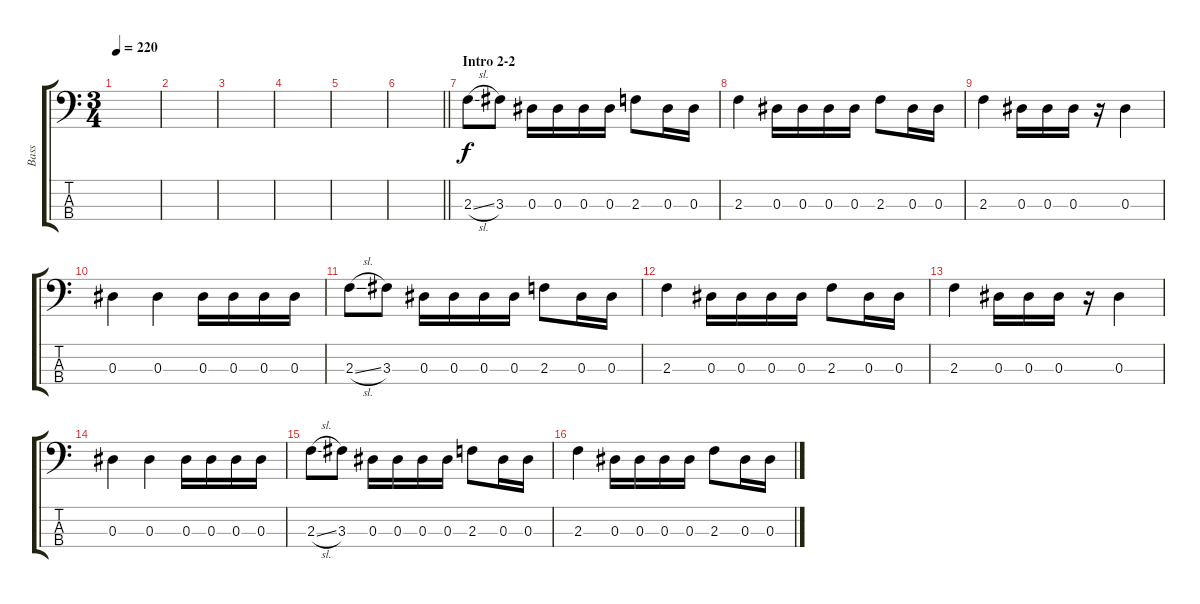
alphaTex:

\track ("Bass" "Bass") {instrument electricbasspick}
\staff {score tabs}
\tuning (Db3 Ab2 Eb2 Bb1) {hide}
\ts (3 4)
\tempo 220
\clef f4
\ks c
|
|
|
|
|
\barLineRight lightlight
|
\section ("" "Intro 2-2")
2.3{sl}.8 3.3.8 0.3.16 0.3.16 0.3.16 0.3.16 2.3.8 0.3.16 0.3.16 |
2.3.4 0.3.16 0.3.16 0.3.16 0.3.16 2.3.8 0.3.16 0.3.16 |
2.3.4 0.3.16 0.3.16 0.3.16 r.16 0.3.4 |
0.3.4 0.3.4 0.3.16 0.3.16 0.3.16 0.3.16 |
2.3{sl}.8 3.3.8 0.3.16 0.3.16 0.3.16 0.3.16 2.3.8 0.3.16 0.3.16 |
2.3.4 0.3.16 0.3.16 0.3.16 0.3.16 2.3.8 0.3.16 0.3.16 |
2.3.4 0.3.16 0.3.16 0.3.16 r.16 0.3.4 |
0.3.4 0.3.4 0.3.16 0.3.16 0.3.16 0.3.16 |
2.3{sl}.8 3.3.8 0.3.16 0.3.16 0.3.16 0.3.16 2.3.8 0.3.16 0.3.16 |
2.3.4 0.3.16 0.3.16 0.3.16 0.3.16 2.3.8 0.3.16 0.3.16
